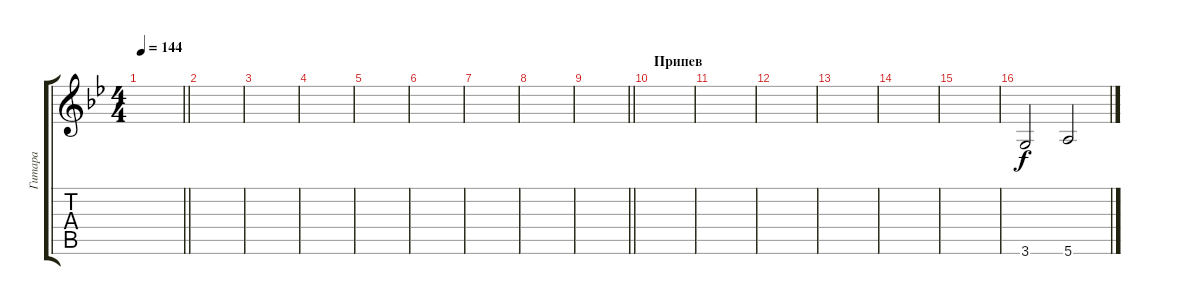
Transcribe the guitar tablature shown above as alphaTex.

\track ("Гитара" "Гитара") {instrument distortionguitar}
\staff {score tabs}
\tuning (E4 B3 G3 D3 A2 E2) {hide}
\ts (4 4)
\tempo 144
\clef g2
\barLineRight lightlight
\ks gminor
|
|
|
|
|
|
|
|
\barLineRight lightlight
|
\section ("" "Припев")
|
|
|
|
|
|
3.6.2{volume 16} 5.6.2
